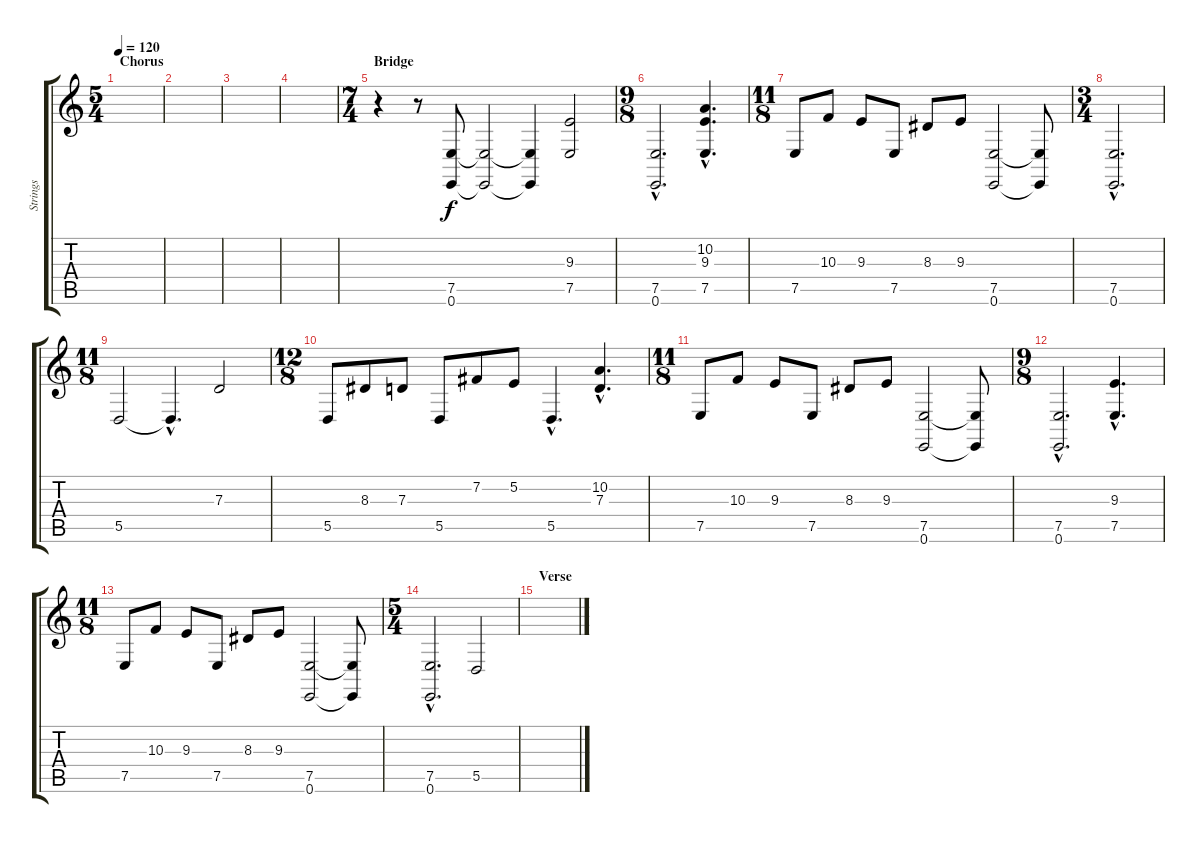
\track ("Strings" "Strings") {instrument stringensemble1}
\staff {score tabs}
\tuning (E4 B3 G3 D3 A2 E2) {hide}
\ts (5 4)
\section ("" "Chorus")
\tempo 120
\clef g2
\ks c
|
|
|
|
\ts (7 4)
\section ("" "Bridge")
r.4 r.8 (7.5 0.6).8 (7.5{t} 0.6{t}).2 (7.5{t} 0.6{t}).4 (9.3 7.5).2 |
\ts (9 8)
(7.5{hac} 0.6{hac}).2{d} (10.2{hac} 9.3{hac} 7.5{hac}).4{d} |
\ts (11 8)
7.5.8 10.3.8 9.3.8 7.5.8 8.3.8 9.3.8 (7.5 0.6).2 (7.5{t} 0.6{t}).8 |
\ts (3 4)
(7.5{hac} 0.6{hac}).2{d} |
\ts (11 8)
5.5.2 5.5{hac t}.4{d} 7.3.2 |
\ts (12 8)
5.5.8 8.3.8 7.3.8 5.5.8 7.2.8 5.2.8 5.5{hac}.4{d} (10.2{hac} 7.3{hac}).4{d} |
\ts (11 8)
7.5.8 10.3.8 9.3.8 7.5.8 8.3.8 9.3.8 (7.5 0.6).2 (7.5{t} 0.6{t}).8 |
\ts (9 8)
(7.5{hac} 0.6{hac}).2{d} (9.3{hac} 7.5{hac}).4{d} |
\ts (11 8)
7.5.8 10.3.8 9.3.8 7.5.8 8.3.8 9.3.8 (7.5 0.6).2 (7.5{t} 0.6{t}).8 |
\ts (5 4)
(7.5{hac} 0.6{hac}).2{d} 5.5.2 |
\section ("" "Verse")
